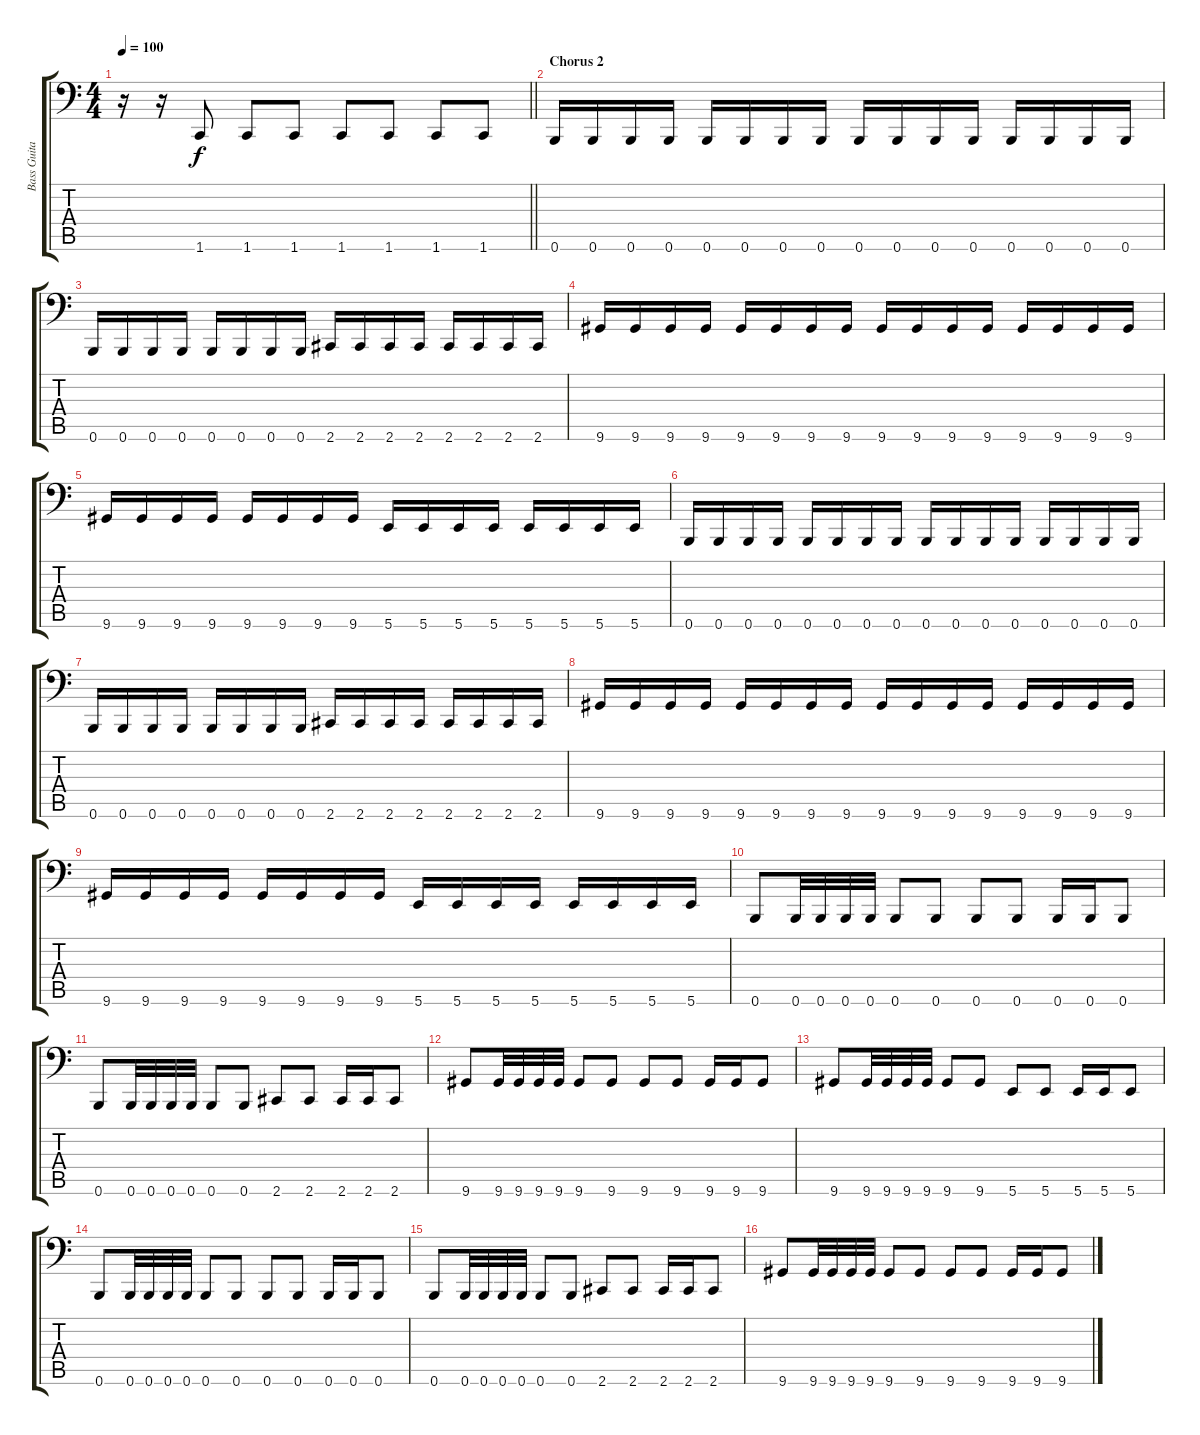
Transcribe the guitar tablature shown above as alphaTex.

\track ("Bass Guitar" "Bass Guita") {instrument electricbasspick}
\staff {score tabs}
\tuning (Db3 Ab2 E2 B1 Gb1 B0) {hide}
\ts (4 4)
\tempo 100
\clef f4
\barLineRight lightlight
\ks c
r.16{dy f volume 16} r.16 1.6.8 1.6.8 1.6.8 1.6.8 1.6.8 1.6.8 1.6.8 |
\section ("" "Chorus 2")
0.6.16 0.6.16 0.6.16 0.6.16 0.6.16 0.6.16 0.6.16 0.6.16 0.6.16 0.6.16 0.6.16 0.6.16 0.6.16 0.6.16 0.6.16 0.6.16 |
0.6.16 0.6.16 0.6.16 0.6.16 0.6.16 0.6.16 0.6.16 0.6.16 2.6.16 2.6.16 2.6.16 2.6.16 2.6.16 2.6.16 2.6.16 2.6.16 |
9.6.16 9.6.16 9.6.16 9.6.16 9.6.16 9.6.16 9.6.16 9.6.16 9.6.16 9.6.16 9.6.16 9.6.16 9.6.16 9.6.16 9.6.16 9.6.16 |
9.6.16 9.6.16 9.6.16 9.6.16 9.6.16 9.6.16 9.6.16 9.6.16 5.6.16 5.6.16 5.6.16 5.6.16 5.6.16 5.6.16 5.6.16 5.6.16 |
0.6.16 0.6.16 0.6.16 0.6.16 0.6.16 0.6.16 0.6.16 0.6.16 0.6.16 0.6.16 0.6.16 0.6.16 0.6.16 0.6.16 0.6.16 0.6.16 |
0.6.16 0.6.16 0.6.16 0.6.16 0.6.16 0.6.16 0.6.16 0.6.16 2.6.16 2.6.16 2.6.16 2.6.16 2.6.16 2.6.16 2.6.16 2.6.16 |
9.6.16 9.6.16 9.6.16 9.6.16 9.6.16 9.6.16 9.6.16 9.6.16 9.6.16 9.6.16 9.6.16 9.6.16 9.6.16 9.6.16 9.6.16 9.6.16 |
9.6.16 9.6.16 9.6.16 9.6.16 9.6.16 9.6.16 9.6.16 9.6.16 5.6.16 5.6.16 5.6.16 5.6.16 5.6.16 5.6.16 5.6.16 5.6.16 |
0.6.8 0.6.32 0.6.32 0.6.32 0.6.32 0.6.8 0.6.8 0.6.8 0.6.8 0.6.16 0.6.16 0.6.8 |
0.6.8 0.6.32 0.6.32 0.6.32 0.6.32 0.6.8 0.6.8 2.6.8 2.6.8 2.6.16 2.6.16 2.6.8 |
9.6.8 9.6.32 9.6.32 9.6.32 9.6.32 9.6.8 9.6.8 9.6.8 9.6.8 9.6.16 9.6.16 9.6.8 |
9.6.8 9.6.32 9.6.32 9.6.32 9.6.32 9.6.8 9.6.8 5.6.8 5.6.8 5.6.16 5.6.16 5.6.8 |
0.6.8 0.6.32 0.6.32 0.6.32 0.6.32 0.6.8 0.6.8 0.6.8 0.6.8 0.6.16 0.6.16 0.6.8 |
0.6.8 0.6.32 0.6.32 0.6.32 0.6.32 0.6.8 0.6.8 2.6.8 2.6.8 2.6.16 2.6.16 2.6.8 |
9.6.8 9.6.32 9.6.32 9.6.32 9.6.32 9.6.8 9.6.8 9.6.8 9.6.8 9.6.16 9.6.16 9.6.8
